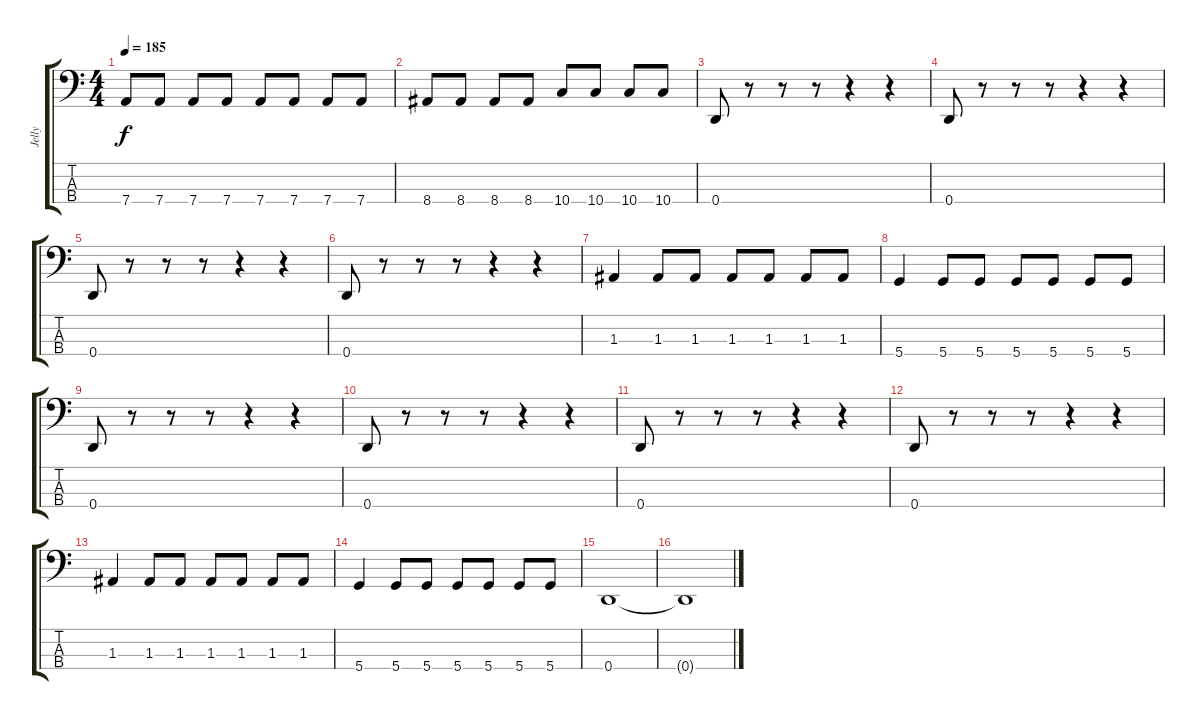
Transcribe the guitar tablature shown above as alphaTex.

\track ("Jelly" "Jelly") {instrument electricbassfinger}
\staff {score tabs}
\tuning (G2 D2 A1 D1) {hide}
\ts (4 4)
\tempo 185
\clef f4
\ks c
7.4.8{dy f} 7.4.8 7.4.8 7.4.8 7.4.8 7.4.8 7.4.8 7.4.8 |
8.4.8 8.4.8 8.4.8 8.4.8 10.4.8 10.4.8 10.4.8 10.4.8 |
0.4.8 r.8 r.8 r.8 r.4 r.4 |
0.4.8 r.8 r.8 r.8 r.4 r.4 |
0.4.8 r.8 r.8 r.8 r.4 r.4 |
0.4.8 r.8 r.8 r.8 r.4 r.4 |
1.3.4 1.3.8 1.3.8 1.3.8 1.3.8 1.3.8 1.3.8 |
5.4.4 5.4.8 5.4.8 5.4.8 5.4.8 5.4.8 5.4.8 |
0.4.8 r.8 r.8 r.8 r.4 r.4 |
0.4.8 r.8 r.8 r.8 r.4 r.4 |
0.4.8 r.8 r.8 r.8 r.4 r.4 |
0.4.8 r.8 r.8 r.8 r.4 r.4 |
1.3.4 1.3.8 1.3.8 1.3.8 1.3.8 1.3.8 1.3.8 |
5.4.4 5.4.8 5.4.8 5.4.8 5.4.8 5.4.8 5.4.8 |
0.4.1 |
0.4{t}.1
